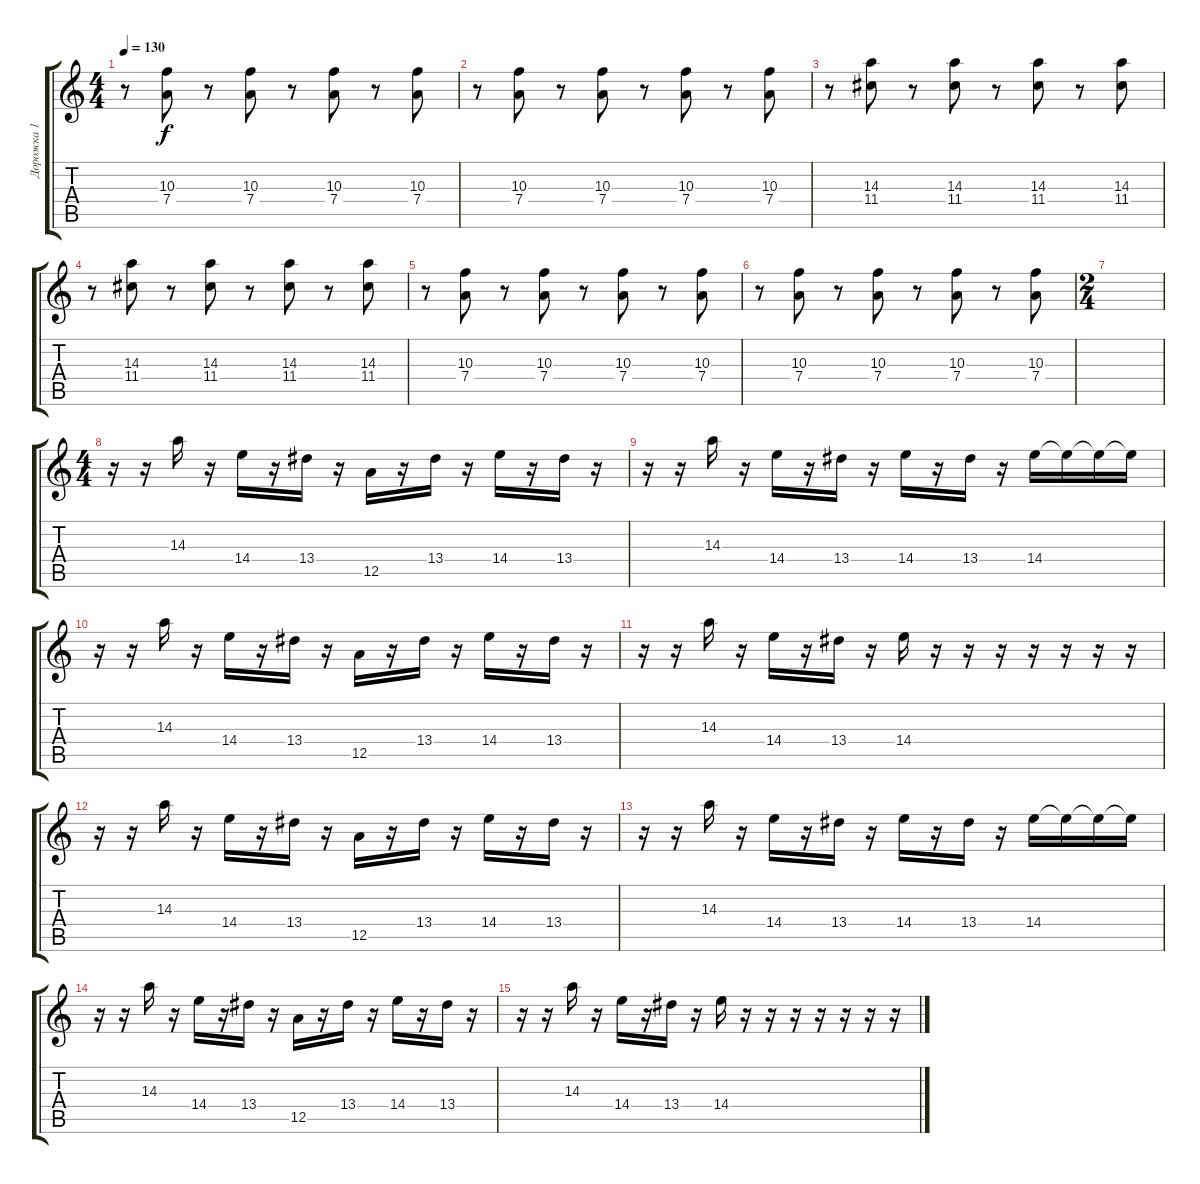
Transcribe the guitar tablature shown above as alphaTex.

\track ("Дорожка 1" "Дорожка 1") {instrument electricguitarclean}
\staff {score tabs}
\tuning (E4 B3 G3 D3 A2 D2) {hide}
\ts (4 4)
\tempo 130
\clef g2
\ks c
r.8{dy f} (10.3 7.4).8 r.8 (10.3 7.4).8 r.8 (10.3 7.4).8 r.8 (10.3 7.4).8 |
r.8 (10.3 7.4).8 r.8 (10.3 7.4).8 r.8 (10.3 7.4).8 r.8 (10.3 7.4).8 |
r.8{volume 10 instrument overdrivenguitar} (14.3 11.4).8 r.8 (14.3 11.4).8 r.8 (14.3 11.4).8 r.8 (14.3 11.4).8 |
r.8 (14.3 11.4).8 r.8 (14.3 11.4).8 r.8 (14.3 11.4).8 r.8 (14.3 11.4).8 |
r.8 (10.3 7.4).8 r.8 (10.3 7.4).8 r.8 (10.3 7.4).8 r.8 (10.3 7.4).8 |
r.8 (10.3 7.4).8 r.8 (10.3 7.4).8 r.8 (10.3 7.4).8 r.8 (10.3 7.4).8 |
\ts (2 4)
|
\ts (4 4)
r.16{volume 10 instrument overdrivenguitar} r.16 14.3.16 r.16 14.4.16 r.16 13.4.16 r.16 12.5.16 r.16 13.4.16 r.16 14.4.16 r.16 13.4.16 r.16 |
r.16{volume 9 instrument overdrivenguitar} r.16 14.3.16 r.16 14.4.16 r.16 13.4.16 r.16 14.4.16 r.16 13.4.16 r.16 14.4.16 14.4{t}.16 14.4{t}.16 14.4{t}.16 |
r.16 r.16 14.3.16 r.16 14.4.16 r.16 13.4.16 r.16 12.5.16 r.16 13.4.16 r.16 14.4.16 r.16 13.4.16 r.16 |
r.16{volume 9 instrument overdrivenguitar} r.16 14.3.16 r.16 14.4.16 r.16 13.4.16 r.16 14.4.16 r.16 r.16 r.16 r.16 r.16 r.16 r.16 |
r.16{volume 10 instrument overdrivenguitar} r.16 14.3.16 r.16 14.4.16 r.16 13.4.16 r.16 12.5.16 r.16 13.4.16 r.16 14.4.16 r.16 13.4.16 r.16 |
r.16{volume 9 instrument overdrivenguitar} r.16 14.3.16 r.16 14.4.16 r.16 13.4.16 r.16 14.4.16 r.16 13.4.16 r.16 14.4.16 14.4{t}.16 14.4{t}.16 14.4{t}.16 |
r.16 r.16 14.3.16 r.16 14.4.16 r.16 13.4.16 r.16 12.5.16 r.16 13.4.16 r.16 14.4.16 r.16 13.4.16 r.16 |
r.16{volume 9 instrument overdrivenguitar} r.16 14.3.16 r.16 14.4.16 r.16 13.4.16 r.16 14.4.16 r.16 r.16 r.16 r.16 r.16 r.16 r.16
